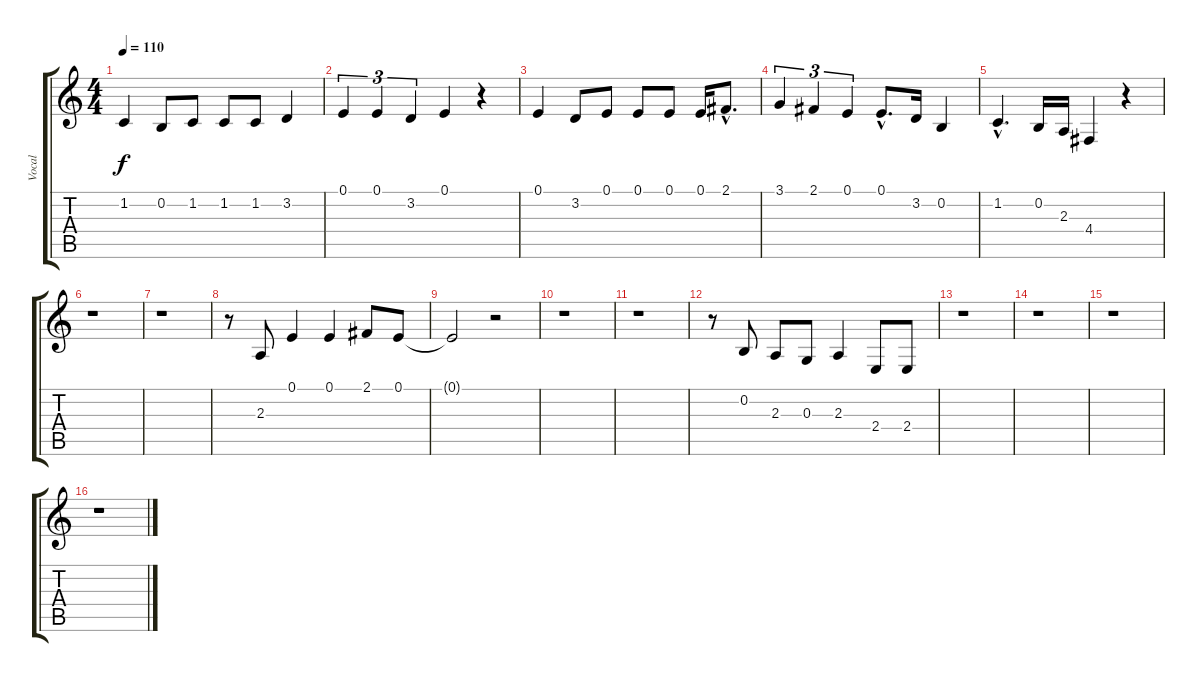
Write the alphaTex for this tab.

\track ("Vocal" "Vocal") {instrument lead8bassandlead}
\staff {score tabs}
\tuning (E4 B3 G3 D3 A2 E2) {hide}
\ts (4 4)
\tempo 110
\clef g2
\ks c
1.2.4{dy f} 0.2.8 1.2.8 1.2.8 1.2.8 3.2.4 |
0.1.4{tu (3 2)} 0.1.4{tu (3 2)} 3.2.4{tu (3 2)} 0.1.4 r.4 |
0.1.4 3.2.8 0.1.8 0.1.8 0.1.8 0.1.16 2.1{hac}.8{d} |
3.1.4{tu (3 2)} 2.1.4{tu (3 2)} 0.1.4{tu (3 2)} 0.1{hac}.8{d} 3.2.16 0.2.4 |
1.2{hac}.4{d} 0.2.16 2.3.16 4.4.4 r.4 |
r.1 |
r.1 |
r.8 2.3.8 0.1.4 0.1.4 2.1.8 0.1.8 |
0.1{t}.2 r.2 |
r.1 |
r.1 |
r.8 0.2.8 2.3.8 0.3.8 2.3.4 2.4.8 2.4.8 |
r.1 |
r.1 |
r.1 |
r.1
